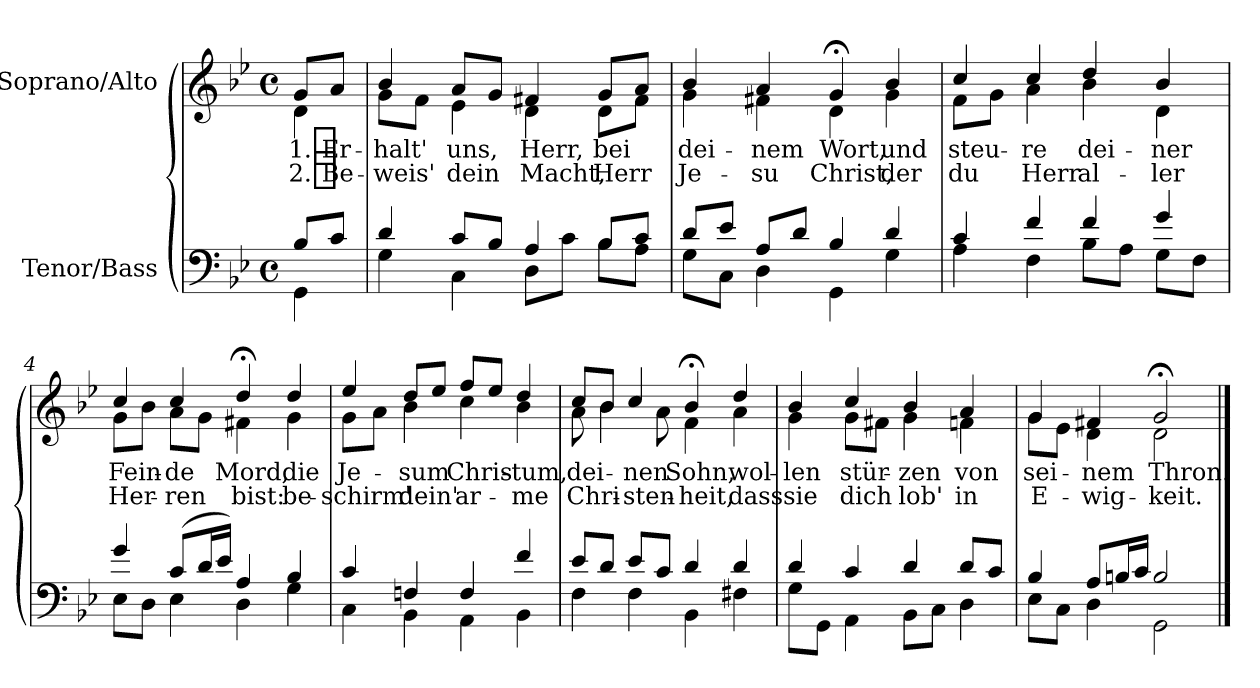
**kern	**kern	**text	**text
*part2	*part1	*part1	*part1
*staff2	*staff1	*staff1	*staff1
*I"Tenor/Bass	*I"Soprano/Alto	*	*
*clefF4	*clefG2	*	*
*k[b-e-]	*k[b-e-]	*	*
*M4/4	*M4/4	*	*
*met(c)	*met(c)	*	*
=	=	=	=
*^	*	*	*
!	!	!	!LO:LY:b	!LO:LY:b
*	*	*^	*	*
8B-/L	4GG\	8g/L	4d\	1. Er-	2. Be-
8c/J	.	8a/J	.	.	.
=1	=1	=1	=1	=1	=1
!	!	!	!	!LO:LY:b	!LO:LY:b
4d/	4G\	4b-/	8g\L	-halt'	-weis'
.	.	.	8f\J	.	.
!	!	!	!	!LO:LY:b	!LO:LY:b
8c/L	4C\	8a/L	4e-\	uns,	dein
8B-/J	.	8g/J	.	.	.
!	!	!	!	!LO:LY:b	!LO:LY:b
4A/	8D\L	4f#X/	4d\	Herr,	Macht,
.	8c\J	.	.	.	.
!	!	!	!	!LO:LY:b	!LO:LY:b
8B-/L	8B-\L	8g/L	8d\L	bei	Herr
8c/J	8A\J	8a/J	8f#\J	.	.
=2	=2	=2	=2	=2	=2
!	!	!	!	!LO:LY:b	!LO:LY:b
8d/L	8G\L	4b-/	4g\	dei-	Je-
8e-/J	8C\J	.	.	.	.
!	!	!	!	!LO:LY:b	!LO:LY:b
8A/L	4D\	4a/	4f#X\	-nem	-su
8d/J	.	.	.	.	.
!	!	!	!	!LO:LY:b	!LO:LY:b
4B-/	4GG\	4g;</	4d\	Wort,	Christ,
!	!	!	!	!LO:LY:b	!LO:LY:b
4d/	4G\	4b-/	4g\	und	der
=3	=3	=3	=3	=3	=3
!	!	!	!	!LO:LY:b	!LO:LY:b
4c/	4A\	4cc/	8f\L	steu-	du
.	.	.	8g\J	.	.
!	!	!	!	!LO:LY:b	!LO:LY:b
4f/	4F\	4cc/	4a\	-re	Herr
!	!	!	!	!LO:LY:b	!LO:LY:b
4f/	8B-\L	4dd/	4b-\	dei-	al-
.	8A\J	.	.	.	.
!	!	!	!	!LO:LY:b	!LO:LY:b
4g/	8G\L	4b-/	4d\	-ner	-ler
.	8F\J	.	.	.	.
=4	=4	=4	=4	=4	=4
!	!	!	!	!LO:LY:b	!LO:LY:b
4g/	8E-\L	4cc/	8g\L	Fein-	Her-
.	8D\J	.	8b-\J	.	.
!	!	!	!	!LO:LY:b	!LO:LY:b
(8c/L	4E-\	4cc/	8a\L	-de	-ren
16d/L	.	.	8g\J	.	.
16e-/JJ)	.	.	.	.	.
!	!	!	!	!LO:LY:b	!LO:LY:b
4A/	4D\	4dd;</	4f#X\	Mord,	bist:
!	!	!	!	!LO:LY:b	!LO:LY:b
4B-/	4G\	4dd/	4g\	die	be-
!!LO:LB:g=z	!!
=5	=5	=5	=5	=5	=5
!	!	!	!	!LO:LY:b	!LO:LY:b
4c/	4C\	4ee-/	8g\L	Je-	-schirm'
.	.	.	8a\J	.	.
!	!	!	!	!LO:LY:b	!LO:LY:b
4Fn/	4BB-\	8dd/L	4b-\	-sum	dein'
.	.	8ee-/J	.	.	.
!	!	!	!	!LO:LY:b	!LO:LY:b
4F/	4AA\	8ff/L	4cc\	Chris-	ar-
.	.	8ee-/J	.	.	.
!	!	!	!	!LO:LY:b	!LO:LY:b
4f/	4BB-\	4dd/	4b-\	-tum,	-me
=6	=6	=6	=6	=6	=6
!	!	!	!	!LO:LY:b	!LO:LY:b
8e-/L	4F\	8cc/L	8a\	dei-	Chri-
8d/J	.	8b-/J	4b-\	.	.
!	!	!	!	!LO:LY:b	!LO:LY:b
8e-/L	4F\	4cc/	.	-nen	-sten-
8c/J	.	.	8a\	.	.
!	!	!	!	!LO:LY:b	!LO:LY:b
4d/	4BB-\	4b-;</	4f\	Sohn,	-heit,
!	!	!	!	!LO:LY:b	!LO:LY:b
4d/	4F#X\	4dd/	4a\	wol-	dass
=7	=7	=7	=7	=7	=7
!	!	!	!	!LO:LY:b	!LO:LY:b
4d/	8G\L	4b-/	4g\	-len	sie
.	8GG\J	.	.	.	.
!	!	!	!	!LO:LY:b	!LO:LY:b
4c/	4AA\	4cc/	8g\L	stür-	dich
.	.	.	8f#X\J	.	.
!	!	!	!	!LO:LY:b	!LO:LY:b
4d/	8BB-\L	4b-/	4g\	-zen	lob'
.	8C\J	.	.	.	.
!	!	!	!	!LO:LY:b	!LO:LY:b
8d/L	4D\	4a/	4fn\	von	in
8c/J	.	.	.	.	.
=8	=8	=8	=8	=8	=8
!	!	!	!	!LO:LY:b	!LO:LY:b
4B-/	8E-\L	4g/	8g\L	sei-	E-
.	8C\J	.	8e-\J	.	.
!	!	!	!	!LO:LY:b	!LO:LY:b
8A/L	4D\	4f#X/	4d\	-nem	-wig-
16Bn/L	.	.	.	.	.
16c/JJ	.	.	.	.	.
!	!	!	!	!LO:LY:b	!LO:LY:b
2B/	2GG\	2g;</	2d\	Thron.	-keit.
*v	*v	*	*	*	*
*	*v	*v	*	*
==	==	==	==
*-	*-	*-	*-
